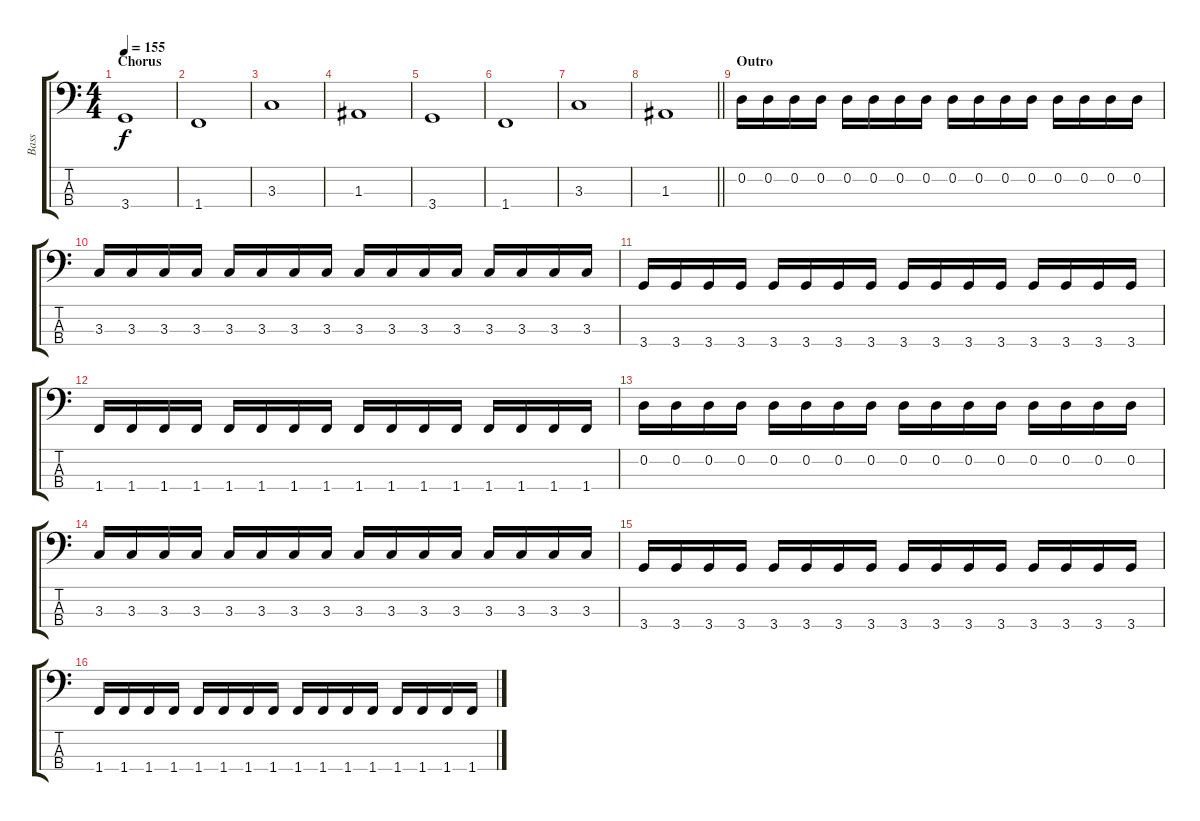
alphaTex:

\track ("Bass" "Bass") {instrument electricbassfinger}
\staff {score tabs}
\tuning (G2 D2 A1 E1) {hide}
\ts (4 4)
\section ("" "Chorus")
\tempo 155
\clef f4
\ks c
3.4.1{dy f} |
1.4.1 |
3.3.1 |
1.3.1 |
3.4.1 |
1.4.1 |
3.3.1 |
\barLineRight lightlight
1.3.1 |
\section ("" "Outro")
0.2.16 0.2.16 0.2.16 0.2.16 0.2.16 0.2.16 0.2.16 0.2.16 0.2.16 0.2.16 0.2.16 0.2.16 0.2.16 0.2.16 0.2.16 0.2.16 |
3.3.16 3.3.16 3.3.16 3.3.16 3.3.16 3.3.16 3.3.16 3.3.16 3.3.16 3.3.16 3.3.16 3.3.16 3.3.16 3.3.16 3.3.16 3.3.16 |
3.4.16 3.4.16 3.4.16 3.4.16 3.4.16 3.4.16 3.4.16 3.4.16 3.4.16 3.4.16 3.4.16 3.4.16 3.4.16 3.4.16 3.4.16 3.4.16 |
1.4.16 1.4.16 1.4.16 1.4.16 1.4.16 1.4.16 1.4.16 1.4.16 1.4.16 1.4.16 1.4.16 1.4.16 1.4.16 1.4.16 1.4.16 1.4.16 |
0.2.16 0.2.16 0.2.16 0.2.16 0.2.16 0.2.16 0.2.16 0.2.16 0.2.16 0.2.16 0.2.16 0.2.16 0.2.16 0.2.16 0.2.16 0.2.16 |
3.3.16 3.3.16 3.3.16 3.3.16 3.3.16 3.3.16 3.3.16 3.3.16 3.3.16 3.3.16 3.3.16 3.3.16 3.3.16 3.3.16 3.3.16 3.3.16 |
3.4.16 3.4.16 3.4.16 3.4.16 3.4.16 3.4.16 3.4.16 3.4.16 3.4.16 3.4.16 3.4.16 3.4.16 3.4.16 3.4.16 3.4.16 3.4.16 |
1.4.16 1.4.16 1.4.16 1.4.16 1.4.16 1.4.16 1.4.16 1.4.16 1.4.16 1.4.16 1.4.16 1.4.16 1.4.16 1.4.16 1.4.16 1.4.16
